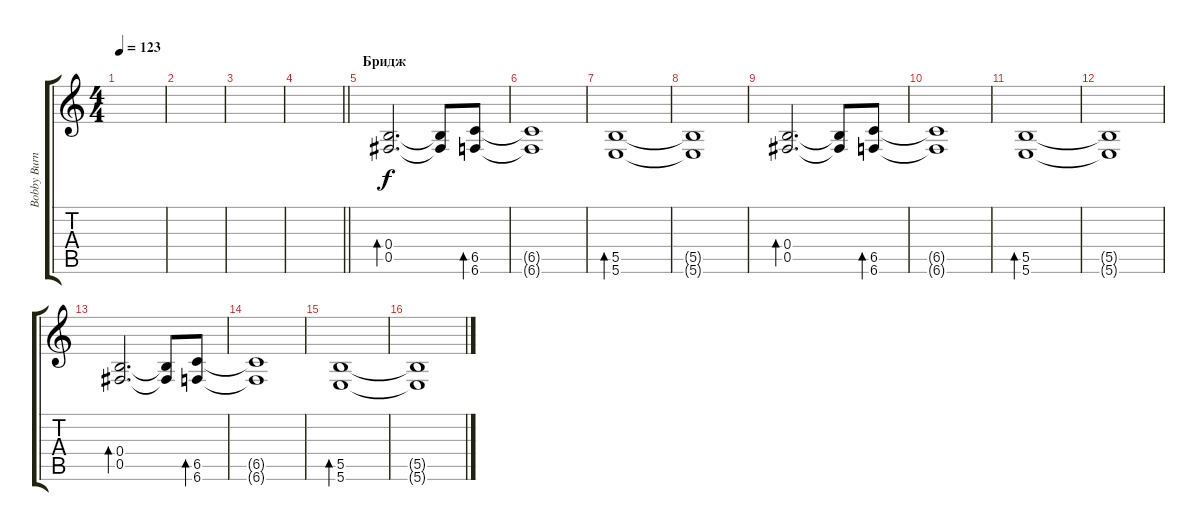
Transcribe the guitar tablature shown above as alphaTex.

\track ("Bobby Burns" "Bobby Burn") {instrument electricguitarclean}
\staff {score tabs}
\tuning (Db4 Ab3 E3 B2 Gb2 B1) {hide}
\ts (4 4)
\tempo 123
\clef g2
\ks c
|
|
|
\barLineRight lightlight
|
\section ("" "Бридж")
(0.4 0.5).2{d bd 240} (0.4{t} 0.5{t}).8 (6.5 6.6).8{bd 240} |
(6.5{t} 6.6{t}).1 |
(5.5 5.6).1{bd 240} |
(5.5{t} 5.6{t}).1 |
(0.4 0.5).2{d bd 240} (0.4{t} 0.5{t}).8 (6.5 6.6).8{bd 240} |
(6.5{t} 6.6{t}).1 |
(5.5 5.6).1{bd 240} |
(5.5{t} 5.6{t}).1 |
(0.4 0.5).2{d bd 240} (0.4{t} 0.5{t}).8 (6.5 6.6).8{bd 240} |
(6.5{t} 6.6{t}).1 |
(5.5 5.6).1{bd 240} |
(5.5{t} 5.6{t}).1
